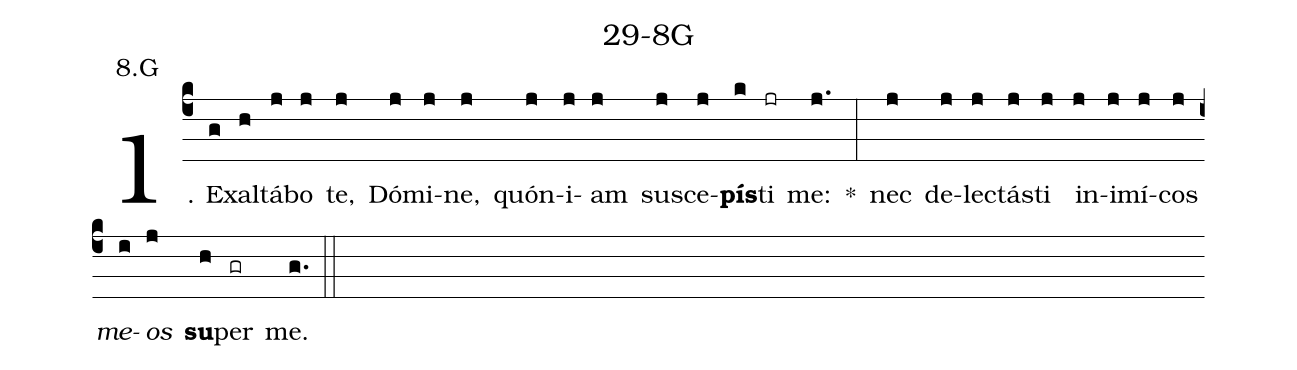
name: 29-8G;
annotation: 8.G;
%%
(c4)1. Ex(g)al(h)tá(j)bo(j) te,(j) Dó(j)mi(j)ne,(j) quón(j)i(j)am(j) su(j)sce(j)<b>pís</b>(k)ti(jr) me:(j.) *(:) nec(j) de(j)lec(j)tás(j)ti(j) in(j)i(j)mí(j)cos(j) <i>me</i>(i)<i>os</i>(j) <b>su</b>(h)per(gr) me.(g.) (::)
